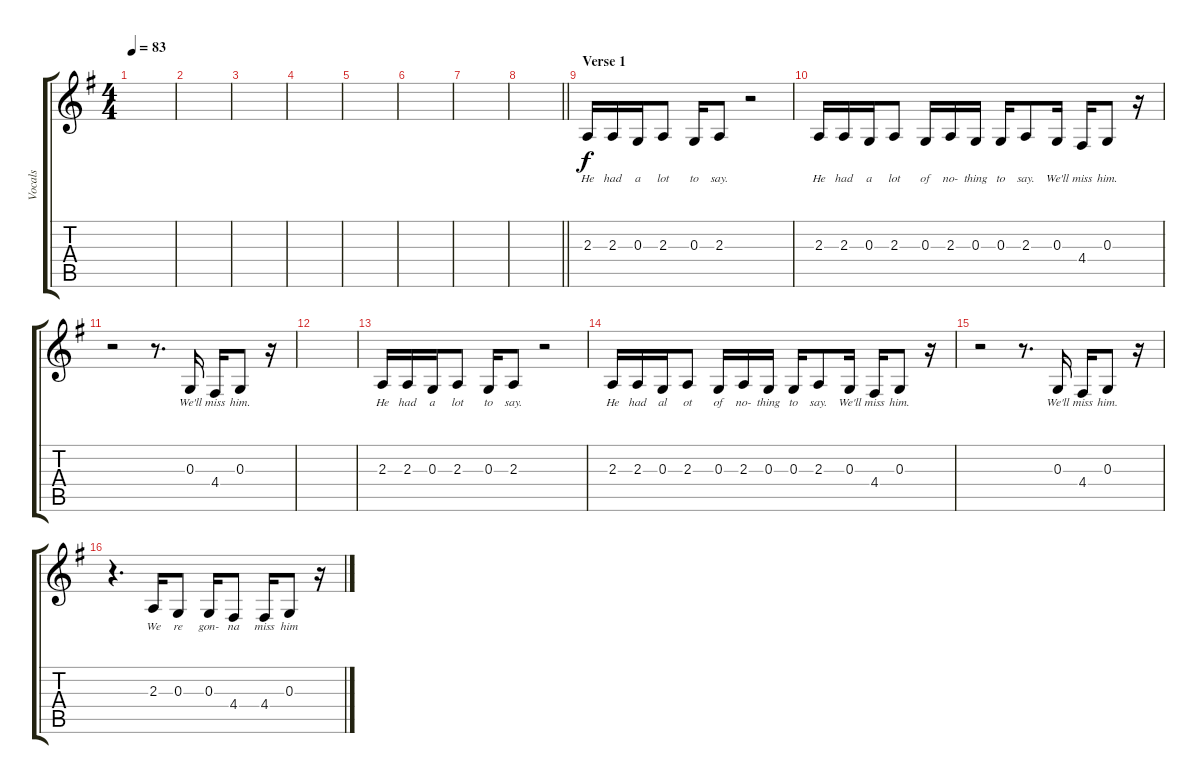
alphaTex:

\track ("Vocals" "Vocals") {instrument lead2sawtooth}
\staff {score tabs}
\tuning (E4 B3 G3 D3 A2 E2) {hide}
\ts (4 4)
\tempo 83
\clef g2
\ks eminor
|
|
|
|
|
|
|
\barLineRight lightlight
|
\section ("" "Verse 1")
2.3.16{lyrics (0 "He") lyrics (1 "") lyrics (2 "") lyrics (3 "") lyrics (4 "")} 2.3.16{lyrics (0 "had") lyrics (1 "") lyrics (2 "") lyrics (3 "") lyrics (4 "")} 0.3.16{lyrics (0 "a") lyrics (1 "") lyrics (2 "") lyrics (3 "") lyrics (4 "")} 2.3.8{lyrics (0 "lot") lyrics (1 "") lyrics (2 "") lyrics (3 "") lyrics (4 "")} 0.3.16{lyrics (0 "to") lyrics (1 "") lyrics (2 "") lyrics (3 "") lyrics (4 "")} 2.3.8{lyrics (0 "say.") lyrics (1 "") lyrics (2 "") lyrics (3 "") lyrics (4 "")} r.2 |
2.3.16{lyrics (0 "He") lyrics (1 "") lyrics (2 "") lyrics (3 "") lyrics (4 "")} 2.3.16{lyrics (0 "had") lyrics (1 "") lyrics (2 "") lyrics (3 "") lyrics (4 "")} 0.3.16{lyrics (0 "a") lyrics (1 "") lyrics (2 "") lyrics (3 "") lyrics (4 "")} 2.3.8{lyrics (0 "lot") lyrics (1 "") lyrics (2 "") lyrics (3 "") lyrics (4 "")} 0.3.16{lyrics (0 "of") lyrics (1 "") lyrics (2 "") lyrics (3 "") lyrics (4 "")} 2.3.16{lyrics (0 "no-") lyrics (1 "") lyrics (2 "") lyrics (3 "") lyrics (4 "")} 0.3.16{lyrics (0 "thing") lyrics (1 "") lyrics (2 "") lyrics (3 "") lyrics (4 "")} 0.3.16{lyrics (0 "to") lyrics (1 "") lyrics (2 "") lyrics (3 "") lyrics (4 "")} 2.3.8{lyrics (0 "say.") lyrics (1 "") lyrics (2 "") lyrics (3 "") lyrics (4 "")} 0.3.16{lyrics (0 "We'll") lyrics (1 "") lyrics (2 "") lyrics (3 "") lyrics (4 "")} 4.4.16{lyrics (0 "miss") lyrics (1 "") lyrics (2 "") lyrics (3 "") lyrics (4 "")} 0.3.8{lyrics (0 "him.") lyrics (1 "") lyrics (2 "") lyrics (3 "") lyrics (4 "")} r.16 |
r.2 r.8{d} 0.3.16{lyrics (0 "We'll") lyrics (1 "") lyrics (2 "") lyrics (3 "") lyrics (4 "")} 4.4.16{lyrics (0 "miss") lyrics (1 "") lyrics (2 "") lyrics (3 "") lyrics (4 "")} 0.3.8{lyrics (0 "him.") lyrics (1 "") lyrics (2 "") lyrics (3 "") lyrics (4 "")} r.16 |
|
2.3.16{lyrics (0 "He") lyrics (1 "") lyrics (2 "") lyrics (3 "") lyrics (4 "")} 2.3.16{lyrics (0 "had") lyrics (1 "") lyrics (2 "") lyrics (3 "") lyrics (4 "")} 0.3.16{lyrics (0 "a") lyrics (1 "") lyrics (2 "") lyrics (3 "") lyrics (4 "")} 2.3.8{lyrics (0 "lot") lyrics (1 "") lyrics (2 "") lyrics (3 "") lyrics (4 "")} 0.3.16{lyrics (0 "to") lyrics (1 "") lyrics (2 "") lyrics (3 "") lyrics (4 "")} 2.3.8{lyrics (0 "say.") lyrics (1 "") lyrics (2 "") lyrics (3 "") lyrics (4 "")} r.2 |
2.3.16{lyrics (0 "He") lyrics (1 "") lyrics (2 "") lyrics (3 "") lyrics (4 "")} 2.3.16{lyrics (0 "had") lyrics (1 "") lyrics (2 "") lyrics (3 "") lyrics (4 "")} 0.3.16{lyrics (0 "al") lyrics (1 "") lyrics (2 "") lyrics (3 "") lyrics (4 "")} 2.3.8{lyrics (0 "ot") lyrics (1 "") lyrics (2 "") lyrics (3 "") lyrics (4 "")} 0.3.16{lyrics (0 "of") lyrics (1 "") lyrics (2 "") lyrics (3 "") lyrics (4 "")} 2.3.16{lyrics (0 "no-") lyrics (1 "") lyrics (2 "") lyrics (3 "") lyrics (4 "")} 0.3.16{lyrics (0 "thing") lyrics (1 "") lyrics (2 "") lyrics (3 "") lyrics (4 "")} 0.3.16{lyrics (0 "to") lyrics (1 "") lyrics (2 "") lyrics (3 "") lyrics (4 "")} 2.3.8{lyrics (0 "say.") lyrics (1 "") lyrics (2 "") lyrics (3 "") lyrics (4 "")} 0.3.16{lyrics (0 "We'll") lyrics (1 "") lyrics (2 "") lyrics (3 "") lyrics (4 "")} 4.4.16{lyrics (0 "miss") lyrics (1 "") lyrics (2 "") lyrics (3 "") lyrics (4 "")} 0.3.8{lyrics (0 "him.") lyrics (1 "") lyrics (2 "") lyrics (3 "") lyrics (4 "")} r.16 |
r.2 r.8{d} 0.3.16{lyrics (0 "We'll") lyrics (1 "") lyrics (2 "") lyrics (3 "") lyrics (4 "")} 4.4.16{lyrics (0 "miss") lyrics (1 "") lyrics (2 "") lyrics (3 "") lyrics (4 "")} 0.3.8{lyrics (0 "him.") lyrics (1 "") lyrics (2 "") lyrics (3 "") lyrics (4 "")} r.16 |
r.4{d} 2.3.16{lyrics (0 "We") lyrics (1 "") lyrics (2 "") lyrics (3 "") lyrics (4 "")} 0.3.8{lyrics (0 "re") lyrics (1 "") lyrics (2 "") lyrics (3 "") lyrics (4 "")} 0.3.16{lyrics (0 "gon-") lyrics (1 "") lyrics (2 "") lyrics (3 "") lyrics (4 "")} 4.4.8{lyrics (0 "na") lyrics (1 "") lyrics (2 "") lyrics (3 "") lyrics (4 "")} 4.4.16{lyrics (0 "miss") lyrics (1 "") lyrics (2 "") lyrics (3 "") lyrics (4 "")} 0.3.8{lyrics (0 "him") lyrics (1 "") lyrics (2 "") lyrics (3 "") lyrics (4 "")} r.16
